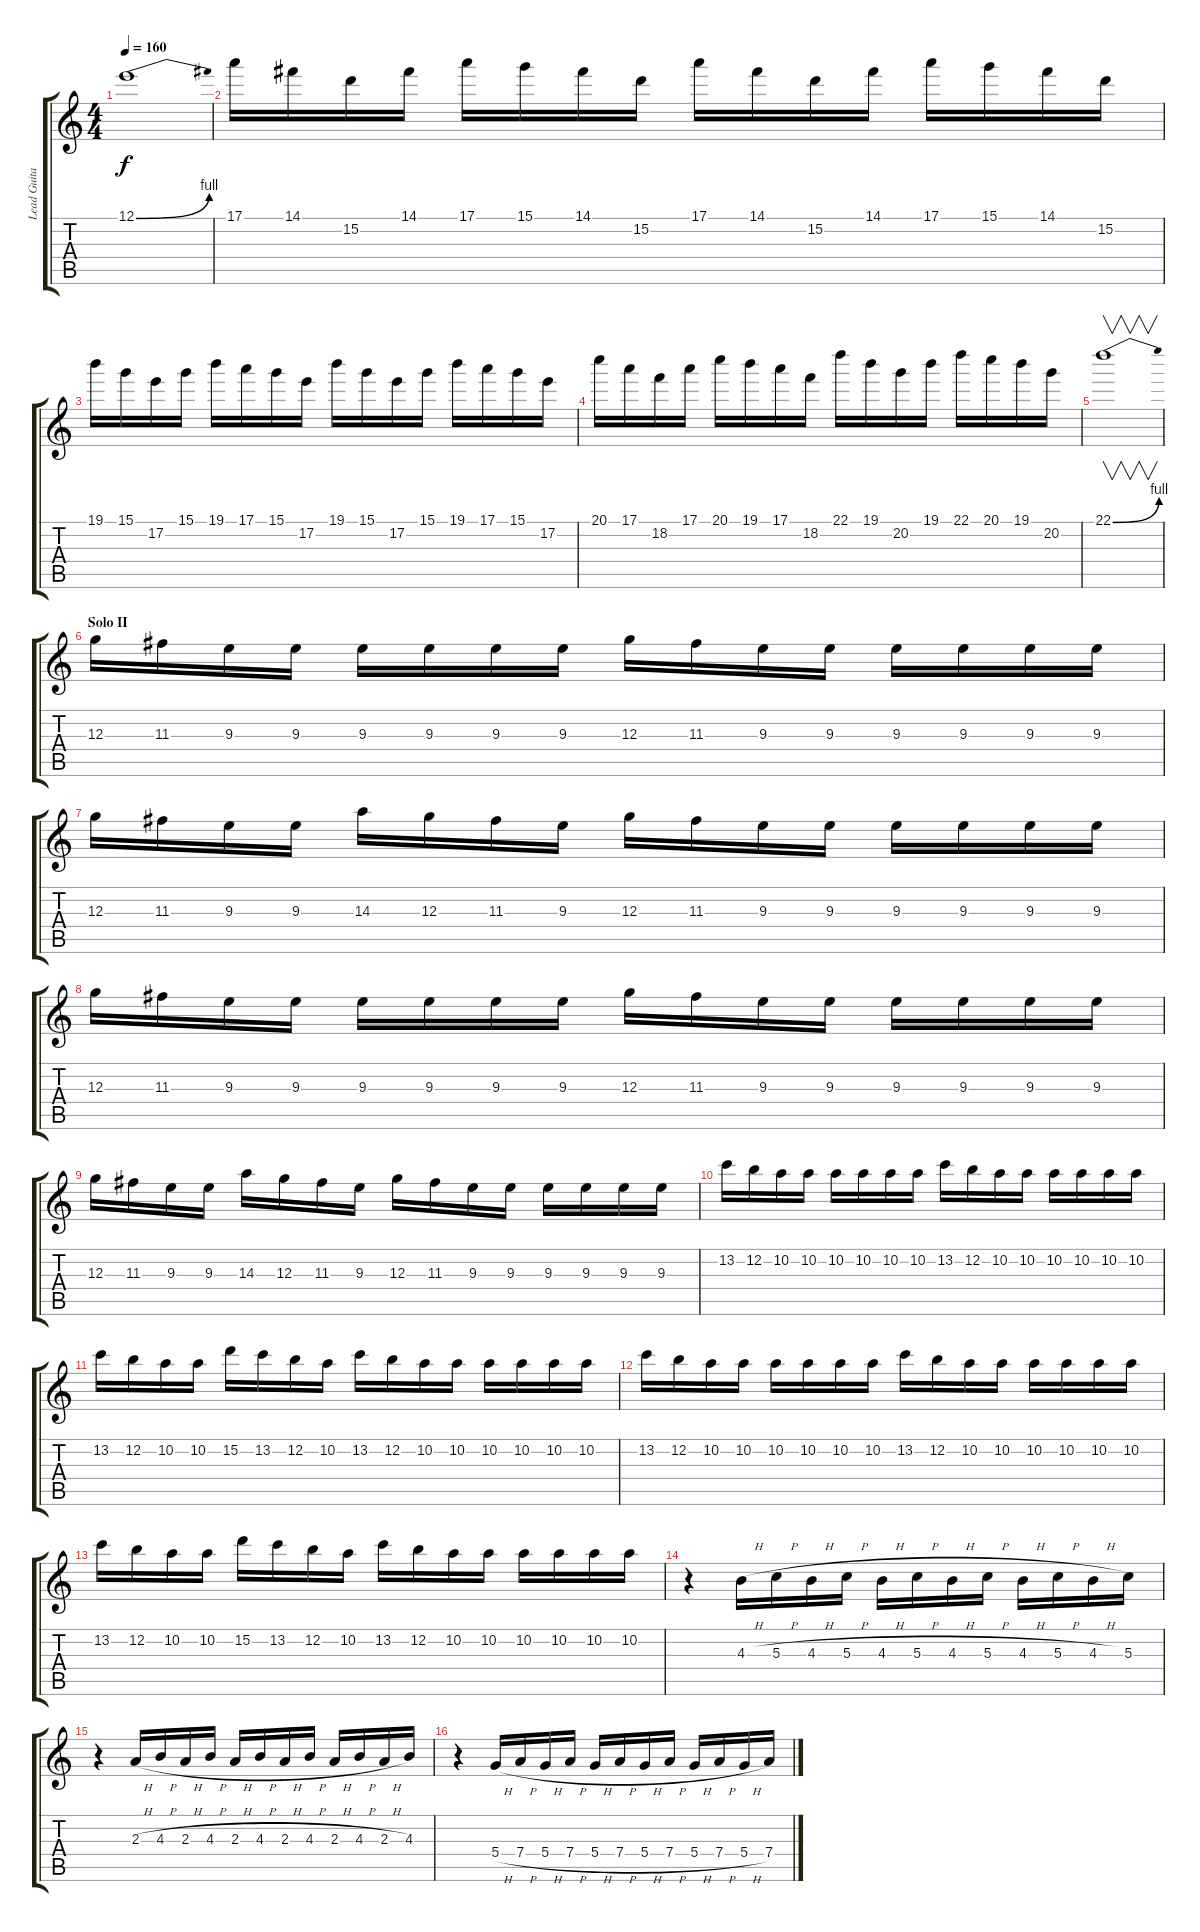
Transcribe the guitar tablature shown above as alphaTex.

\track ("Lead Guitar" "Lead Guita") {instrument distortionguitar}
\staff {score tabs}
\tuning (E4 B3 G3 D3 A2 E2) {hide}
\ts (4 4)
\tempo 160
\clef g2
\ks c
12.1{be (bend 0 0 60 4)}.1{dy f} |
17.1.16 14.1.16 15.2.16 14.1.16 17.1.16 15.1.16 14.1.16 15.2.16 17.1.16 14.1.16 15.2.16 14.1.16 17.1.16 15.1.16 14.1.16 15.2.16 |
19.1.16 15.1.16 17.2.16 15.1.16 19.1.16 17.1.16 15.1.16 17.2.16 19.1.16 15.1.16 17.2.16 15.1.16 19.1.16 17.1.16 15.1.16 17.2.16 |
20.1.16 17.1.16 18.2.16 17.1.16 20.1.16 19.1.16 17.1.16 18.2.16 22.1.16 19.1.16 20.2.16 19.1.16 22.1.16 20.1.16 19.1.16 20.2.16 |
22.1{be (bend 0 0 60 4)}.1{v} |
\section ("" "Solo II")
12.3.16 11.3.16 9.3.16 9.3.16 9.3.16 9.3.16 9.3.16 9.3.16 12.3.16 11.3.16 9.3.16 9.3.16 9.3.16 9.3.16 9.3.16 9.3.16 |
12.3.16 11.3.16 9.3.16 9.3.16 14.3.16 12.3.16 11.3.16 9.3.16 12.3.16 11.3.16 9.3.16 9.3.16 9.3.16 9.3.16 9.3.16 9.3.16 |
12.3.16 11.3.16 9.3.16 9.3.16 9.3.16 9.3.16 9.3.16 9.3.16 12.3.16 11.3.16 9.3.16 9.3.16 9.3.16 9.3.16 9.3.16 9.3.16 |
12.3.16 11.3.16 9.3.16 9.3.16 14.3.16 12.3.16 11.3.16 9.3.16 12.3.16 11.3.16 9.3.16 9.3.16 9.3.16 9.3.16 9.3.16 9.3.16 |
13.2.16 12.2.16 10.2.16 10.2.16 10.2.16 10.2.16 10.2.16 10.2.16 13.2.16 12.2.16 10.2.16 10.2.16 10.2.16 10.2.16 10.2.16 10.2.16 |
13.2.16 12.2.16 10.2.16 10.2.16 15.2.16 13.2.16 12.2.16 10.2.16 13.2.16 12.2.16 10.2.16 10.2.16 10.2.16 10.2.16 10.2.16 10.2.16 |
13.2.16 12.2.16 10.2.16 10.2.16 10.2.16 10.2.16 10.2.16 10.2.16 13.2.16 12.2.16 10.2.16 10.2.16 10.2.16 10.2.16 10.2.16 10.2.16 |
13.2.16 12.2.16 10.2.16 10.2.16 15.2.16 13.2.16 12.2.16 10.2.16 13.2.16 12.2.16 10.2.16 10.2.16 10.2.16 10.2.16 10.2.16 10.2.16 |
r.4 4.3{h}.16 5.3{h}.16 4.3{h}.16 5.3{h}.16 4.3{h}.16 5.3{h}.16 4.3{h}.16 5.3{h}.16 4.3{h}.16 5.3{h}.16 4.3{h}.16 5.3.16 |
r.4 2.3{h}.16 4.3{h}.16 2.3{h}.16 4.3{h}.16 2.3{h}.16 4.3{h}.16 2.3{h}.16 4.3{h}.16 2.3{h}.16 4.3{h}.16 2.3{h}.16 4.3.16 |
r.4 5.4{h}.16 7.4{h}.16 5.4{h}.16 7.4{h}.16 5.4{h}.16 7.4{h}.16 5.4{h}.16 7.4{h}.16 5.4{h}.16 7.4{h}.16 5.4{h}.16 7.4.16
